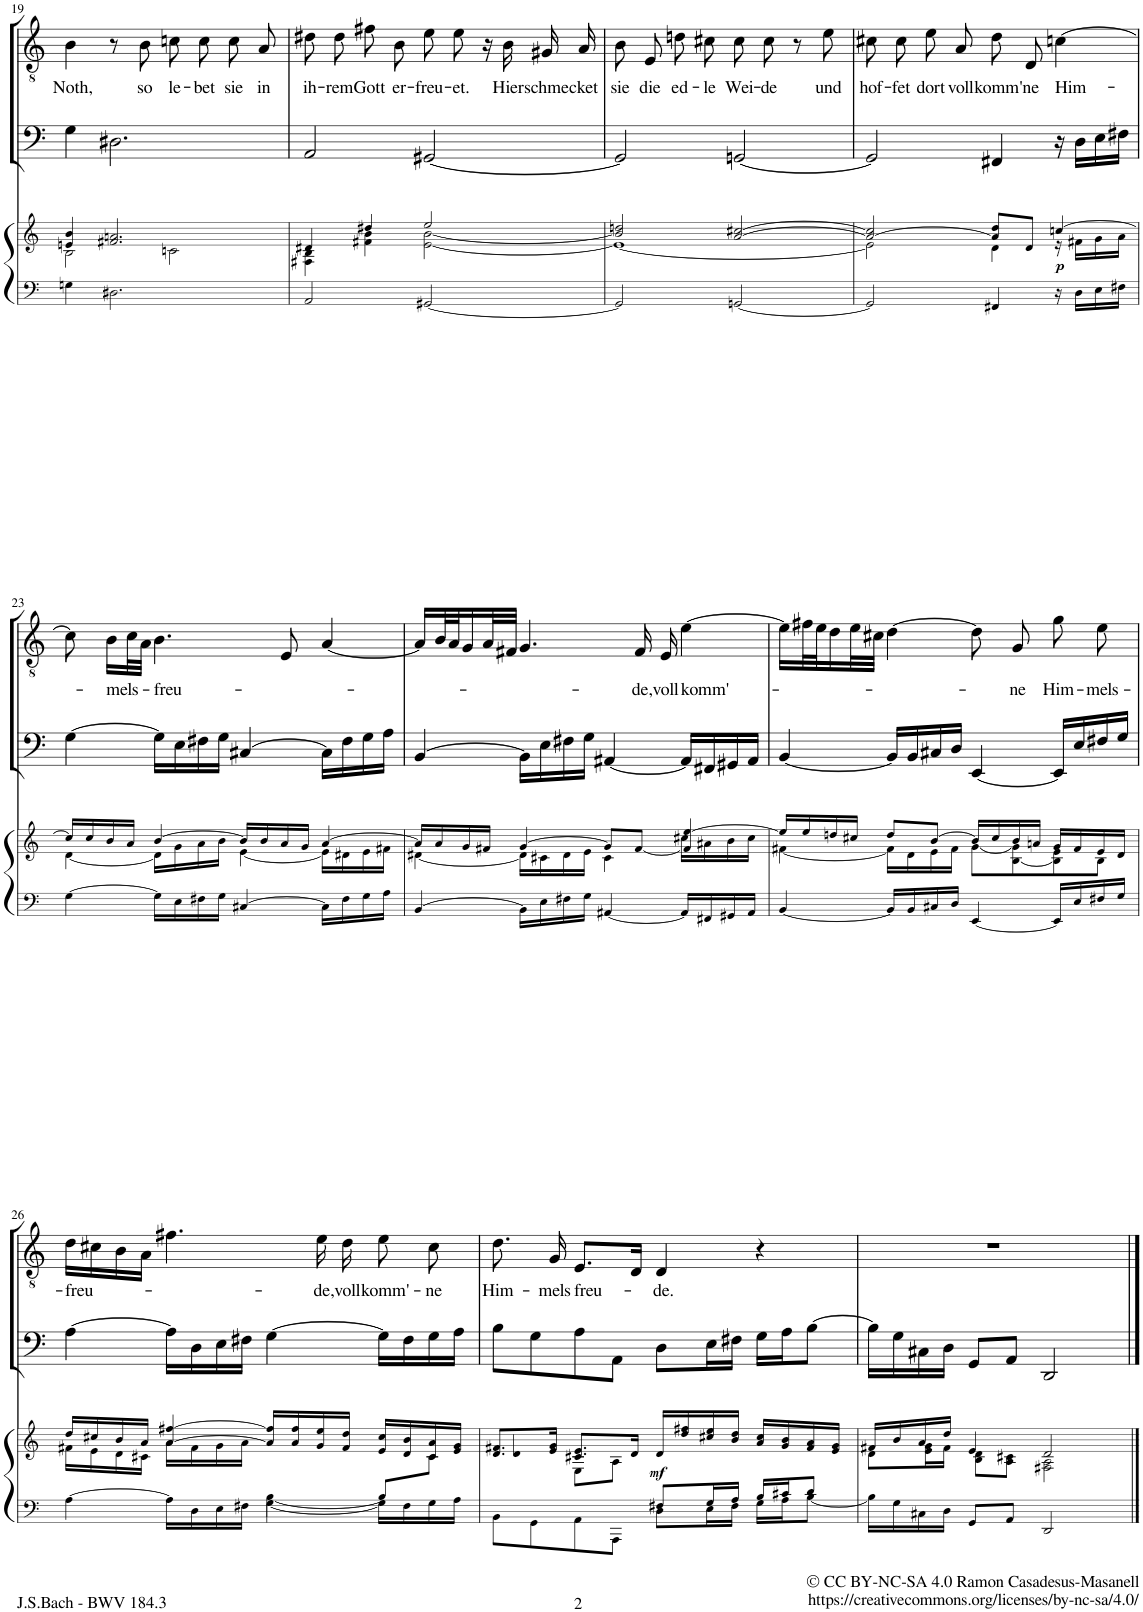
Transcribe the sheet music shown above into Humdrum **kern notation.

**kern	**kern	**dynam	**kern	**kern	**text
*part3	*part3	*part3	*part2	*part1	*part1
*staff4	*staff3	*staff3/4	*staff2	*staff1	*staff1
*I"Piano reduction	*	*	*I"Continuo	*I"Tenore	*
*I'Pno	*	*	*	*	*
!!LO:PB:g=z
*clefF4	*clefG2	*	*clefF4	*clefGv2	*
*k[]	*k[]	*	*k[]	*k[]	*
*M4/4	*M4/4	*	*M4/4	*M4/4	*
*met(c)	*met(c)	*	*met(c)	*met(c)	*
=19	=19	=19	=19	=19	=19
*	*^	*	*	*	*
!	!	!	!	!	!	!LO:LY:b
4Gn\	4en/ 4b/	2B\	.	4G\	4B\	Noth,
2.D#X\	2.f#X/ 2.an/	.	.	2.D#X\	8r	.
!	!	!	!	!	!	!LO:LY:b
.	.	.	.	.	8B\	so
!	!	!	!	!	!	!LO:LY:b
.	.	2cn\	.	.	8cn\	le-
!	!	!	!	!	!	!LO:LY:b
.	.	.	.	.	8c\	-bet
!	!	!	!	!	!	!LO:LY:b
.	.	.	.	.	8c\	sie
!	!	!	!	!	!	!LO:LY:b
.	.	.	.	.	8A/	in
=20	=20	=20	=20	=20	=20	=20
!	!	!	!	!	!	!LO:LY:b
2AA/	4d#X/	4F#X\ 4B\	.	2AA/	8d#X\	ih-
!	!	!	!	!	!	!LO:LY:b
.	.	.	.	.	8d#\	-rem
!	!	!	!	!	!	!LO:LY:b
.	4dd#X/	4f#X\ 4b\	.	.	8f#X\	Gott
!	!	!	!	!	!	!LO:LY:b
.	.	.	.	.	8B\	er-
!	!	!	!	!	!	!LO:LY:b
[2GG#X/	2ee/	[2e\ [2b\	.	[2GG#X/	8e\	-freu-
!	!	!	!	!	!	!LO:LY:b
.	.	.	.	.	8e\	-et.
.	.	.	.	.	16r	.
!	!	!	!	!	!	!LO:LY:b
.	.	.	.	.	16B\	Hier
!	!	!	!	!	!	!LO:LY:b
.	.	.	.	.	16G#X/	schme-
!	!	!	!	!	!	!LO:LY:b
.	.	.	.	.	16A/	-cket
=21	=21	=21	=21	=21	=21	=21
!	!	!	!	!	!	!LO:LY:b
2GG#/]	2b/] 2ddn/	1e_	.	2GG#/]	8B\	sie
!	!	!	!	!	!	!LO:LY:b
.	.	.	.	.	8E/	die
!	!	!	!	!	!	!LO:LY:b
.	.	.	.	.	8dn\	ed-
!	!	!	!	!	!	!LO:LY:b
.	.	.	.	.	8c#X\	-le
!	!	!	!	!	!	!LO:LY:b
[2GGn/	[2a/ [2cc#X/	.	.	[2GGn/	8c#\	Wei-
!	!	!	!	!	!	!LO:LY:b
.	.	.	.	.	8c#\	-de
.	.	.	.	.	8r	.
!	!	!	!	!	!	!LO:LY:b
.	.	.	.	.	8e\	und
=22	=22	=22	=22	=22	=22	=22
!	!	!	!	!	!	!LO:LY:b
2GG/]	2a/_ 2cc#/]	2e\]	.	2GG/]	8c#X\	hof-
!	!	!	!	!	!	!LO:LY:b
.	.	.	.	.	8c#\	-fet
!	!	!	!	!	!	!LO:LY:b
.	.	.	.	.	8e\	dort
!	!	!	!	!	!	!LO:LY:b
.	.	.	.	.	8A/	voll-
!	!	!	!	!	!	!LO:LY:b
4FF#X/	8a/] 8dd/L	4d\	.	4FF#X/	8d\	-komm'-
!	!	!	!	!	!	!LO:LY:b
.	8d/J	.	.	.	8D/	-ne
!	!	!	!LO:DY:b	!	!	!LO:LY:b
16r	[4ccn/	16r	p	16r	[4cn\	Him-
16D\LL	.	16f#X\LL	.	16D\LL	.	.
16E\	.	16g\	.	16E\	.	.
16F#X\JJ	.	16a\JJ	.	16F#X\JJ	.	.
!!LO:LB:g=z
=23	=23	=23	=23	=23	=23	=23
[4G\	16cc/LL]	[4d\	.	[4G\	8c\]	.
.	16cc/	.	.	.	.	.
!	!	!	!	!	!	!LO:LY:b
.	16b/	.	.	.	16B\LL	-mels-
.	16a/JJ	.	.	.	32c\L	.
.	.	.	.	.	32A\JJJ	.
!	!	!	!	!	!	!LO:LY:b
16G\LL]	[4b/	16d\LL]	.	16G\LL]	4.B\	-freu-
16E\	.	16g\	.	16E\	.	.
16F#X\	.	16a\	.	16F#X\	.	.
16G\JJ	.	16b\JJ	.	16G\JJ	.	.
[4C#X/	16b/LL]	[4e\	.	[4C#X/	.	.
.	16b/	.	.	.	.	.
.	16a/	.	.	.	8E/	.
.	16g/JJ	.	.	.	.	.
16C#\LL]	[4a/	16e\LL]	.	16C#\LL]	[4A/	.
16F#\	.	16d#X\	.	16F#\	.	.
16G\	.	16e\	.	16G\	.	.
16A\JJ	.	16f#X\JJ	.	16A\JJ	.	.
=24	=24	=24	=24	=24	=24	=24
[4BB/	16a/LL]	[4d#X\	.	[4BB/	16A/LL]	.
.	16a/	.	.	.	32B/L	.
.	.	.	.	.	32A/J	.
.	16g/	.	.	.	16G/	.
.	16f#X/JJ	.	.	.	32A/L	.
.	.	.	.	.	32F#X/JJJ	.
16BB\LL]	[4g/	16d#\LL]	.	16BB\LL]	4.G/	.
16E\	.	16c#X\	.	16E\	.	.
16F#X\	.	16d#\	.	16F#X\	.	.
16G\JJ	.	16e\JJ	.	16G\JJ	.	.
[4AA#X/	8g/L]	4c#\	.	[4AA#X/	.	.
!	!	!	!	!	!	!LO:LY:b
.	[<8f#/J	.	.	.	16F#/	-de,
!	!	!	!	!	!	!LO:LY:b
.	.	.	.	.	16E/	voll-
!	!	!	!	!	!	!LO:LY:b
16AA#/LL]	4f#/] [4ee/	16cc#X\LL	.	16AA#/LL]	[4e\	-komm'-
16FF#X/	.	16a#X\	.	16FF#X/	.	.
16GG#X/	.	16b\	.	16GG#X/	.	.
16AA#/JJ	.	16cc#\JJ	.	16AA#/JJ	.	.
=25	=25	=25	=25	=25	=25	=25
[4BB/	16ee/LL]	[4f#X\	.	[4BB/	16e\LL]	.
.	16ee/	.	.	.	32f#X\L	.
.	.	.	.	.	32e\J	.
.	16ddn/	.	.	.	16d\	.
.	16cc#X/JJ	.	.	.	32e\L	.
.	.	.	.	.	32c#X\JJJ	.
16BB/LL]	8dd/L	16f#\LL]	.	16BB/LL]	[4d\	.
16BB/	.	16d\	.	16BB/	.	.
16C#X/	[8b/J	16e\	.	16C#X/	.	.
16D/JJ	.	16f#\JJ	.	16D/JJ	.	.
[4EE/	16b/LL]	[8g\L	.	[4EE/	8d\]	.
.	16cc#/	.	.	.	.	.
!	!	!	!	!	!	!LO:LY:b
.	16b/	[8B\ 8g\]	.	.	8G/	-ne
.	16an/JJ	.	.	.	.	.
!	!	!	!	!	!	!LO:LY:b
16EE/LL]	16g/LL	8B\] 8e\	.	16EE/LL]	8g\	Him-
16E/	16f#/	.	.	16E/	.	.
!	!	!	!	!	!	!LO:LY:b
16F#X/	16e/	8B\J	.	16F#X/	8e\	-mels-
16G/JJ	16d/JJ	.	.	16G/JJ	.	.
!!LO:LB:g=z
=26	=26	=26	=26	=26	=26	=26
*^	*	*	*	*	*	*
!	!	!	!	!	!	!	!LO:LY:b
2ryy	[4A\	16dd/LL	16f#X\LL	.	[4A\	16d\LL	-freu-
.	.	16cc#X/	16e\	.	.	16c#X\	.
.	.	16b/	16d\	.	.	16B\	.
.	.	16a/JJ	16c#X\JJ	.	.	16A\JJ	.
.	16A\LL]	[4a/ [4ff#X/	16a\LL	.	16A\LL]	4.f#X\	.
.	16D\	.	16f#\	.	16D\	.	.
.	16E\	.	16g\	.	16E\	.	.
.	16F#X\JJ	.	16a\JJ	.	16F#X\JJ	.	.
[4B\	[<4G\	16a/] 16ff#/]LL	4.ryy	.	[4G\	.	.
.	.	16a/ 16ff#/	.	.	.	.	.
!	!	!	!	!	!	!	!LO:LY:b
.	.	16g/ 16ee/	.	.	.	16e\	-de,
!	!	!	!	!	!	!	!LO:LY:b
.	.	16f#/ 16dd/JJ	.	.	.	16d\	voll-
!	!	!	!	!	!	!	!LO:LY:b
8B/L]	16G\LL]	16e/ 16cc#/LL	.	.	16G\LL]	8e\	-komm'-
.	16F#\	16d/ 16b/	.	.	16F#\	.	.
!	!	!	!	!	!	!	!LO:LY:b
8ryy	16G\	16c#/ 16a/	8c#\J	.	16G\	8c#\	-ne
.	16A\JJ	16e/ 16g/JJ	.	.	16A\JJ	.	.
=27	=27	=27	=27	=27	=27	=27	=27
!	!	!	!	!	!	!	!LO:LY:b
2ryy	8BB\L	8.d/ 8.f#X/L	4d/	.	8B\L	8.d\	Him-
.	8GG\	.	.	.	8G\	.	.
!	!	!	!	!	!	!	!LO:LY:b
.	.	16e/ 16g/Jk	.	.	.	16G/	-mels-
!	!	!	!	!	!	!	!LO:LY:b
.	8AA\	8.c#X/ 8.e/L	8E\L	.	8A\	8.E/L	-freu-
.	8AAA\J	.	8A\J	.	8AA\J	.	.
.	.	16d/Jk	.	.	.	16D/Jk	.
!	!	!	!	!LO:DY:b	!	!	!LO:LY:b
8F#X/L	8D\L	16d/LL	2ryy	mf	8D\L	4D/	-de.
.	.	16dd/ 16ff#X/	.	.	.	.	.
16G/L	16E\L	16cc#X/ 16ee/	.	.	16E\L	.	.
16A/JJ	16F#\JJ	16b/ 16dd/JJ	.	.	16F#X\JJ	.	.
16B/LL	16G\LL	16a/ 16cc#/LL	.	.	16G\LL	4r	.
16c#X/J	16A\J	16g/ 16b/	.	.	16A\J	.	.
8d/J	[8B\J	16f#/ 16a/	.	.	[8B\J	.	.
.	.	16e/ 16g/JJ	.	.	.	.	.
*v	*v	*	*	*	*	*	*
=28	=28	=28	=28	=28	=28	=28
16B\LL]	16f#X/LL	8d\L	.	16B\LL]	1r	.
16G\	16b/	.	.	16G\	.	.
16C#X\	16a/	16e\ 16g\L	.	16C#X\	.	.
16D\JJ	16dd/JJ	16f#\JJ	.	16D\JJ	.	.
8GG/L	4e/	8B\ 8d\L	.	8GG/L	.	.
8AA/J	.	8A\ 8c#X\J	.	8AA/J	.	.
2DD/	2d/	2F#X\ 2A\	.	2DD/	.	.
*	*v	*v	*	*	*	*
==	==	==	==	==	==
*-	*-	*-	*-	*-	*-
